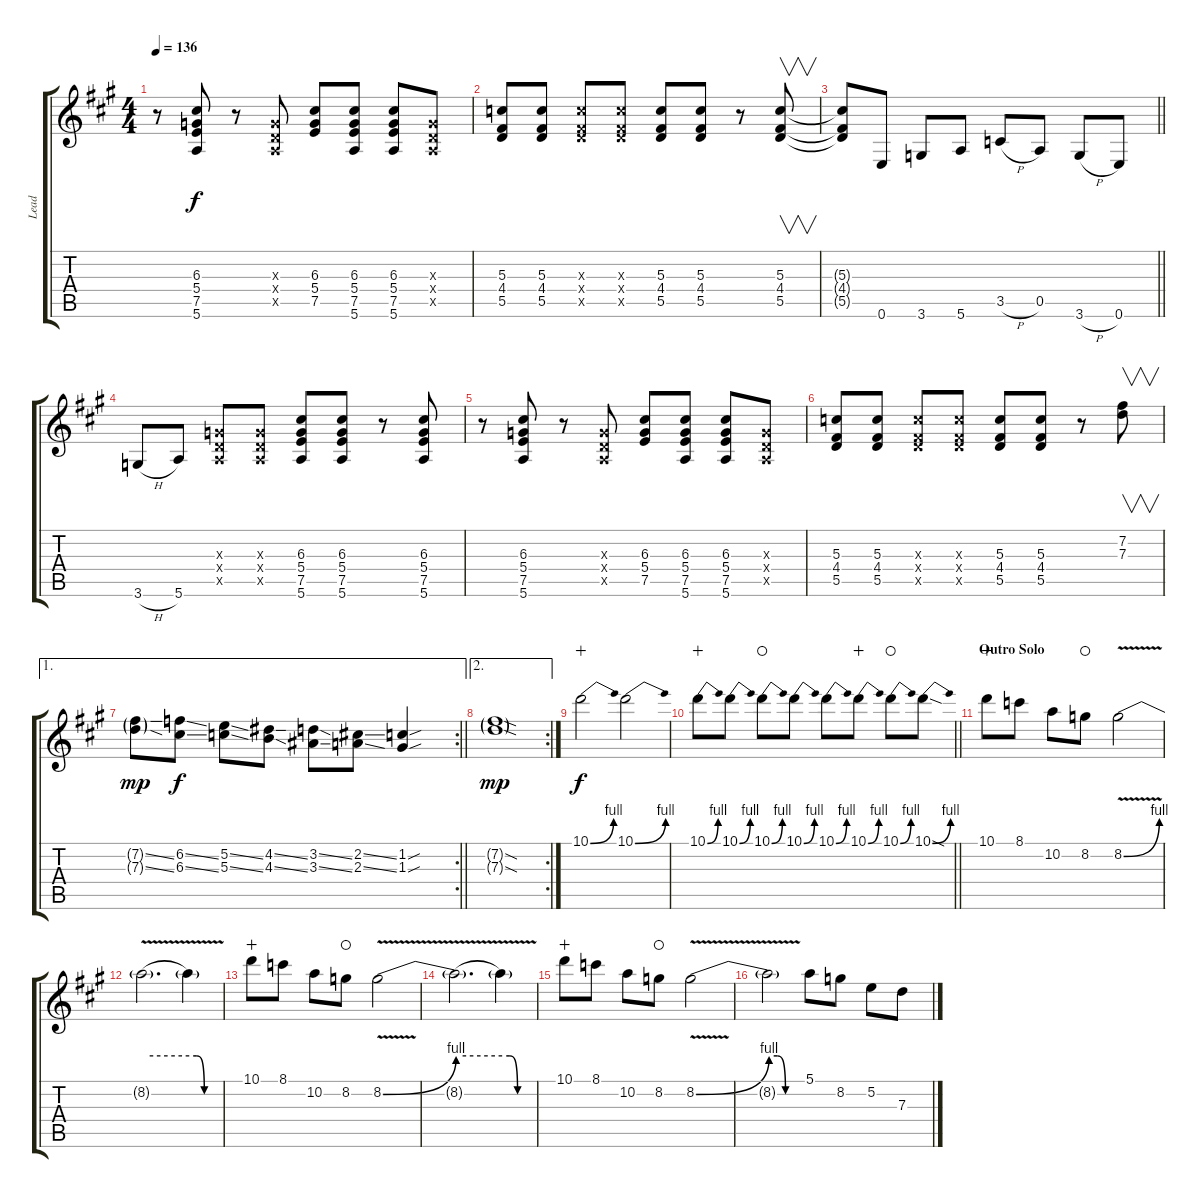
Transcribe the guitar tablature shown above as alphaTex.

\track ("Lead" "Lead") {instrument overdrivenguitar}
\staff {score tabs}
\tuning (E4 B3 G3 D3 A2 E2) {hide}
\ts (4 4)
\tempo 136
\clef g2
\ks a
r.8{dy f} (6.3 5.4 7.5 5.6).8 r.8 (0.3{x} 0.4{x} 0.5{x}).8 (6.3 5.4 7.5).8 (6.3 5.4 7.5 5.6).8 (6.3 5.4 7.5 5.6).8 (0.3{x} 0.4{x} 0.5{x}).8 |
(5.3 4.4 5.5).8 (5.3 4.4 5.5).8 (5.3{x} 4.4{x} 5.5{x}).8 (5.3{x} 4.4{x} 5.5{x}).8 (5.3 4.4 5.5).8 (5.3 4.4 5.5).8 r.8 (5.3 4.4 5.5).8{v} |
\barLineRight lightlight
(5.3{t} 4.4{t} 5.5{t}).8 0.6.8 3.6.8 5.6.8 3.5{h}.8 0.5.8 3.6{h}.8 0.6.8 |
3.6{h}.8 5.6.8 (0.3{x} 0.4{x} 0.5{x}).8 (0.3{x} 0.4{x} 0.5{x}).8 (6.3 5.4 7.5 5.6).8 (6.3 5.4 7.5 5.6).8 r.8 (6.3 5.4 7.5 5.6).8 |
r.8 (6.3 5.4 7.5 5.6).8 r.8 (0.3{x} 0.4{x} 0.5{x}).8 (6.3 5.4 7.5).8 (6.3 5.4 7.5 5.6).8 (6.3 5.4 7.5 5.6).8 (0.3{x} 0.4{x} 0.5{x}).8 |
(5.3 4.4 5.5).8 (5.3 4.4 5.5).8 (5.3{x} 4.4{x} 5.5{x}).8 (5.3{x} 4.4{x} 5.5{x}).8 (5.3 4.4 5.5).8 (5.3 4.4 5.5).8 r.8 (7.2 7.3).8{v} |
\ae 1
\rc 2
\barLineRight lightlight
(7.2{ss g} 7.3{ss g}).8{dy mp} (6.2{ss} 6.3{ss}).8{dy f} (5.2{ss} 5.3{ss}).8 (4.2{ss} 4.3{ss}).8 (3.2{ss} 3.3{ss}).8 (2.2{ss} 2.3{ss}).8 (1.2{sou} 1.3{sou}).4 |
\ae 2
\rc 2
(7.2{sod g} 7.3{sod g}).1{dy mp} |
10.1{be (bend 0 0 60 4)}.2{dy f wahc} 10.1{be (bend 0 0 60 4)}.2 |
\barLineRight lightlight
10.1{be (bend 0 0 60 4)}.8{wahc} 10.1{be (bend 0 0 60 4)}.8 10.1{be (bend 0 0 60 4)}.8{waho} 10.1{be (bend 0 0 60 4)}.8 10.1{be (bend 0 0 60 4)}.8 10.1{be (bend 0 0 60 4)}.8{wahc} 10.1{be (bend 0 0 60 4)}.8{waho} 10.1{be (bend 0 0 60 4) sod}.8 |
\section ("" "Outro Solo")
10.1.8{wahc} 8.1.8 10.2.8 8.2.8{waho} 8.2{be (bend 0 0 60 4) v}.2 |
8.2{be (hold 0 4 60 4) v t}.2{d} 8.2{be (custom 0 4 15 4 30 0 60 0) v t}.4 |
10.1.8{wahc} 8.1.8 10.2.8 8.2.8{waho} 8.2{be (bend 0 0 60 4) v}.2 |
8.2{be (hold 0 4 60 4) v t}.2{d} 8.2{be (custom 0 4 15 4 30 0 60 0) v t}.4 |
10.1.8{wahc} 8.1.8 10.2.8 8.2.8{waho} 8.2{be (bend 0 0 60 4) v}.2 |
8.2{be (custom 0 4 15 4 30 0 60 0) v t}.2 5.1.8 8.2.8 5.2.8 7.3.8
